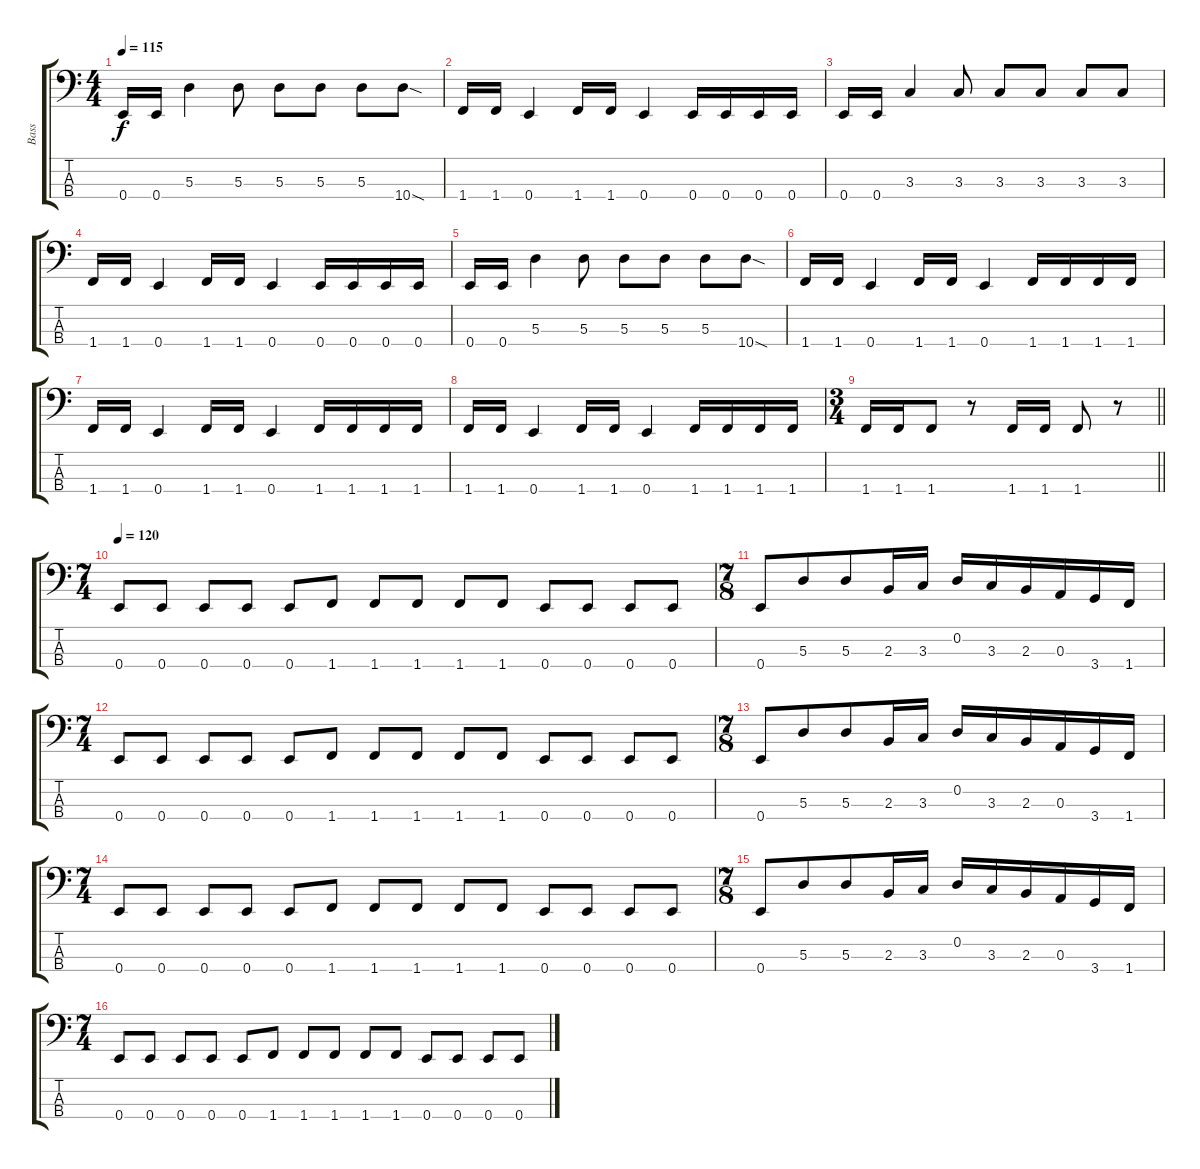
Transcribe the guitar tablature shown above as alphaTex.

\track ("Bass" "Bass") {instrument electricbassfinger}
\staff {score tabs}
\tuning (G2 D2 A1 E1) {hide}
\ts (4 4)
\tempo 115
\clef f4
\ks c
0.4.16{dy f} 0.4.16 5.3.4 5.3.8 5.3.8 5.3.8 5.3.8 10.4{sod}.8 |
1.4.16 1.4.16 0.4.4 1.4.16 1.4.16 0.4.4 0.4.16 0.4.16 0.4.16 0.4.16 |
0.4.16 0.4.16 3.3.4 3.3.8 3.3.8 3.3.8 3.3.8 3.3.8 |
1.4.16 1.4.16 0.4.4 1.4.16 1.4.16 0.4.4 0.4.16 0.4.16 0.4.16 0.4.16 |
0.4.16 0.4.16 5.3.4 5.3.8 5.3.8 5.3.8 5.3.8 10.4{sod}.8 |
1.4.16 1.4.16 0.4.4 1.4.16 1.4.16 0.4.4 1.4.16 1.4.16 1.4.16 1.4.16 |
1.4.16 1.4.16 0.4.4 1.4.16 1.4.16 0.4.4 1.4.16 1.4.16 1.4.16 1.4.16 |
1.4.16 1.4.16 0.4.4 1.4.16 1.4.16 0.4.4 1.4.16 1.4.16 1.4.16 1.4.16 |
\ts (3 4)
\barLineRight lightlight
1.4.16 1.4.16 1.4.8 r.8 1.4.16 1.4.16 1.4.8 r.8 |
\ts (7 4)
\tempo 120
0.4.8 0.4.8 0.4.8 0.4.8 0.4.8 1.4.8 1.4.8 1.4.8 1.4.8 1.4.8 0.4.8 0.4.8 0.4.8 0.4.8 |
\ts (7 8)
0.4.8 5.3.8 5.3.8 2.3.16 3.3.16 0.2.16 3.3.16 2.3.16 0.3.16 3.4.16 1.4.16 |
\ts (7 4)
0.4.8 0.4.8 0.4.8 0.4.8 0.4.8 1.4.8 1.4.8 1.4.8 1.4.8 1.4.8 0.4.8 0.4.8 0.4.8 0.4.8 |
\ts (7 8)
0.4.8 5.3.8 5.3.8 2.3.16 3.3.16 0.2.16 3.3.16 2.3.16 0.3.16 3.4.16 1.4.16 |
\ts (7 4)
0.4.8 0.4.8 0.4.8 0.4.8 0.4.8 1.4.8 1.4.8 1.4.8 1.4.8 1.4.8 0.4.8 0.4.8 0.4.8 0.4.8 |
\ts (7 8)
0.4.8 5.3.8 5.3.8 2.3.16 3.3.16 0.2.16 3.3.16 2.3.16 0.3.16 3.4.16 1.4.16 |
\ts (7 4)
0.4.8 0.4.8 0.4.8 0.4.8 0.4.8 1.4.8 1.4.8 1.4.8 1.4.8 1.4.8 0.4.8 0.4.8 0.4.8 0.4.8
